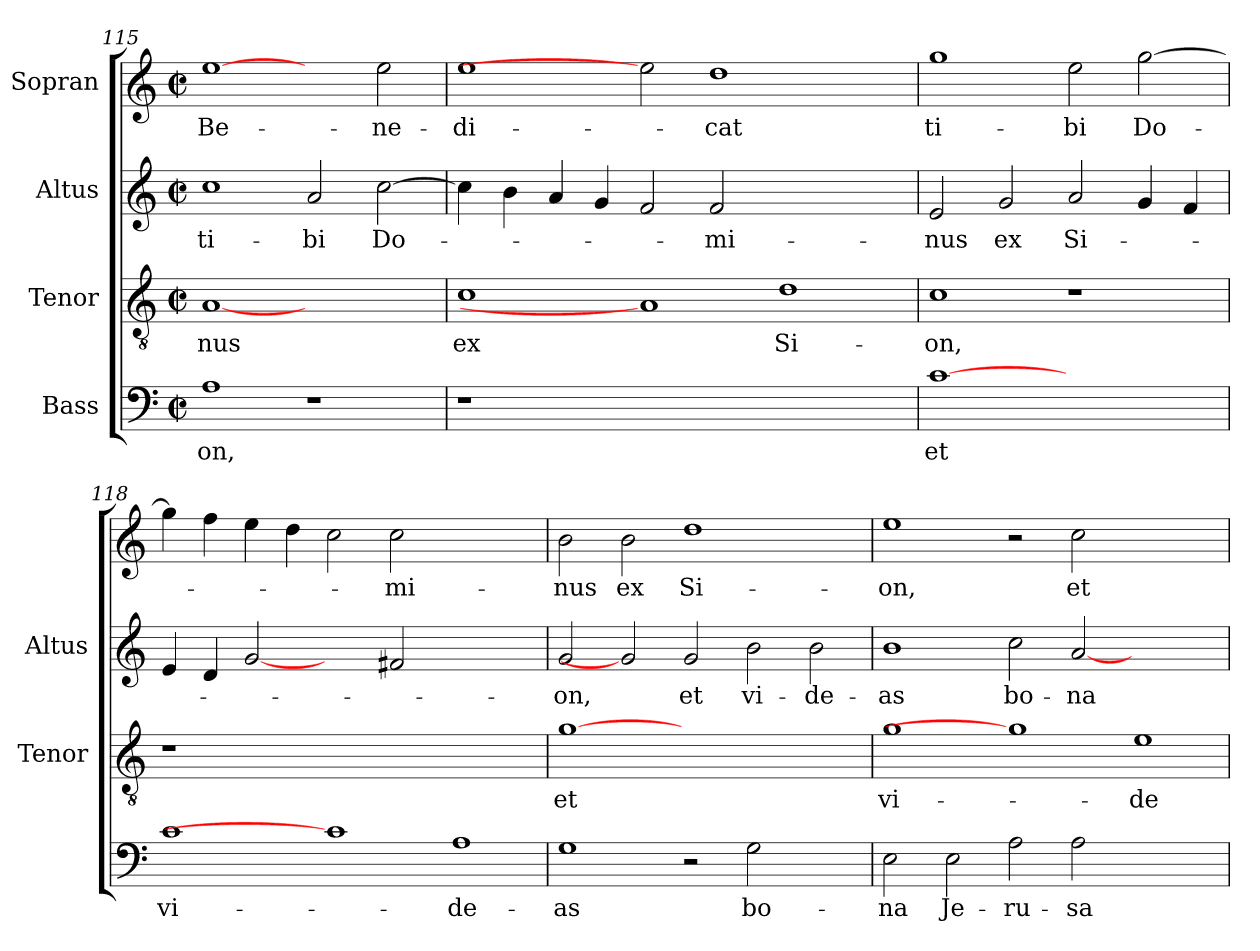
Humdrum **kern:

**kern	**text	**kern	**text	**kern	**text	**kern	**text
*part4	*part4	*part3	*part3	*part2	*part2	*part1	*part1
*staff4	*staff4	*staff3	*staff3	*staff2	*staff2	*staff1	*staff1
*I"Bass	*	*I"Tenor	*	*I"Altus	*	*I"Sopran	*
*	*	*I'Tenor	*	*I'Altus	*	*	*
*clefF4	*	*clefGv2	*	*clefG2	*	*clefG2	*
*	*	*ITrd7c12	*	*	*	*	*
*k[]	*	*k[]	*	*k[]	*	*k[]	*
*C:	*	*C:	*	*C:	*	*C:	*
*M2/2	*	*M2/2	*	*M2/2	*	*M2/2	*
*met(c|)	*	*met(c|)	*	*met(c|)	*	*met(c|)	*
=115	=115	=115	=115	=115	=115	=115	=115
!	!LO:LY:b:color=#000000	!	!	!	!	!	!
!	!	!	!LO:LY:b:color=#000000	!	!	!	!
!	!	!	!	!	!LO:LY:b:color=#000000	!	!
!	!	!	!	!	!	!	!LO:LY:b:color=#000000
1Ai	-on,	[1AAi	-nus	1cci	ti-	[1eei	Be-
!	!	!	!	!	!LO:LY:b:color=#000000	!	!
1r	.	1ryy	.	2ai/	-bi	2ryy	.
!	!	!	!	!	!LO:LY:b:color=#000000	!	!
!	!	!	!	!	!	!	!LO:LY:b:color=#000000
.	.	.	.	[>2cci\	Do-	2eei\	-ne-
=116	=116	=116	=116	=116	=116	=116	=116
!LO:N:vis=1	!	!	!	!	!	!	!
!	!	!	!LO:LY:b:color=#000000	!	!	!	!
!	!	!	!	!	!	!	!LO:LY:b:color=#000000
1r	.	1Ci	ex	4cci\]	.	1eei	-di-
.	.	.	.	4bi\	.	.	.
.	.	.	.	4ai/	.	.	.
.	.	.	.	4gi/	.	.	.
0ryy	.	1AAi]	.	2fi/	.	2eei]	.
!	!	!	!	!	!LO:LY:b:color=#000000	!	!
!	!	!	!	!	!	!	!LO:LY:b:color=#000000
.	.	.	.	2fi/	-mi-	1ddi	-cat
!	!	!	!LO:LY:b:color=#000000	!	!	!	!
.	.	1Di	Si-	1ryy	.	.	.
.	.	.	.	.	.	2ryy	.
=117	=117	=117	=117	=117	=117	=117	=117
!	!LO:LY:b:color=#000000	!	!	!	!	!	!
!	!	!	!LO:LY:b:color=#000000	!	!	!	!
!	!	!	!	!	!LO:LY:b:color=#000000	!	!
!	!	!	!	!	!	!	!LO:LY:b:color=#000000
[1ci	et	1Ci	-on,	2ei/	-nus	1ggi	ti-
!	!	!	!	!	!LO:LY:b:color=#000000	!	!
.	.	.	.	2gi/	ex	.	.
!	!	!	!	!	!LO:LY:b:color=#000000	!	!
!	!	!	!	!	!	!	!LO:LY:b:color=#000000
1ryy	.	1r	.	2ai/	Si-	2eei\	-bi
!	!	!	!	!	!	!	!LO:LY:b:color=#000000
.	.	.	.	4gi/	.	[>2ggi\	Do-
.	.	.	.	4fi/	.	.	.
!!LO:LB:g=z
=118	=118	=118	=118	=118	=118	=118	=118
!	!LO:LY:b:color=#000000	!LO:N:vis=1	!	!	!	!	!
1ci	vi-	1r	.	4ei/	.	4ggi\]	.
.	.	.	.	4di/	.	4ffi\	.
.	.	.	.	[2gi	.	4eei\	.
.	.	.	.	.	.	4ddi\	.
1ci]	.	0ryy	.	2ryy	.	2cci\	.
!	!	!	!	!	!	!	!LO:LY:b:color=#000000
.	.	.	.	2f#Xi/	.	2cci\	-mi-
!	!LO:LY:b:color=#000000	!	!	!	!	!	!
1Ai	-de-	.	.	1ryy	.	1ryy	.
=119	=119	=119	=119	=119	=119	=119	=119
!	!LO:LY:b:color=#000000	!	!	!	!	!	!
!	!	!	!LO:LY:b:color=#000000	!	!	!	!
!	!	!	!	!	!LO:LY:b:color=#000000	!	!
!	!	!	!	!	!	!	!LO:LY:b:color=#000000
1Gi	-as	[1Gi	et	2gi/	-on,	2bi\	-nus
!	!	!	!	!	!	!	!LO:LY:b:color=#000000
.	.	.	.	2gi]	.	2bi\	ex
!	!	!	!	!	!LO:LY:b:color=#000000	!	!
!	!	!	!	!	!	!	!LO:LY:b:color=#000000
2r	.	1.ryy	.	2gi/	et	1ddi	Si-
!	!LO:LY:b:color=#000000	!	!	!	!	!	!
!	!	!	!	!	!LO:LY:b:color=#000000	!	!
2Gi\	bo-	.	.	2bi\	vi-	.	.
!	!	!	!	!	!LO:LY:b:color=#000000	!	!
2ryy	.	.	.	2bi\	-de-	2ryy	.
=120	=120	=120	=120	=120	=120	=120	=120
!	!LO:LY:b:color=#000000	!	!	!	!	!	!
!	!	!	!LO:LY:b:color=#000000	!	!	!	!
!	!	!	!	!	!LO:LY:b:color=#000000	!	!
!	!	!	!	!	!	!	!LO:LY:b:color=#000000
2Ei\	-na	1Gi	vi-	1bi	-as	1eei	-on,
!	!LO:LY:b:color=#000000	!	!	!	!	!	!
2Ei\	Je-	.	.	.	.	.	.
!	!LO:LY:b:color=#000000	!	!	!	!	!	!
!	!	!	!	!	!LO:LY:b:color=#000000	!	!
2Ai\	-ru-	1Gi]	.	2cci\	bo-	2r	.
!	!LO:LY:b:color=#000000	!	!	!	!	!	!
!	!	!	!	!	!LO:LY:b:color=#000000	!	!
!	!	!	!	!	!	!	!LO:LY:b:color=#000000
2Ai\	-sa-	.	.	[<2ai/	-na	2cci\	et
!	!	!	!LO:LY:b:color=#000000	!	!	!	!
1ryy	.	1Ei	-de-	1ryy	.	1ryy	.
=	=	=	=	=	=	=	=
*-	*-	*-	*-	*-	*-	*-	*-
